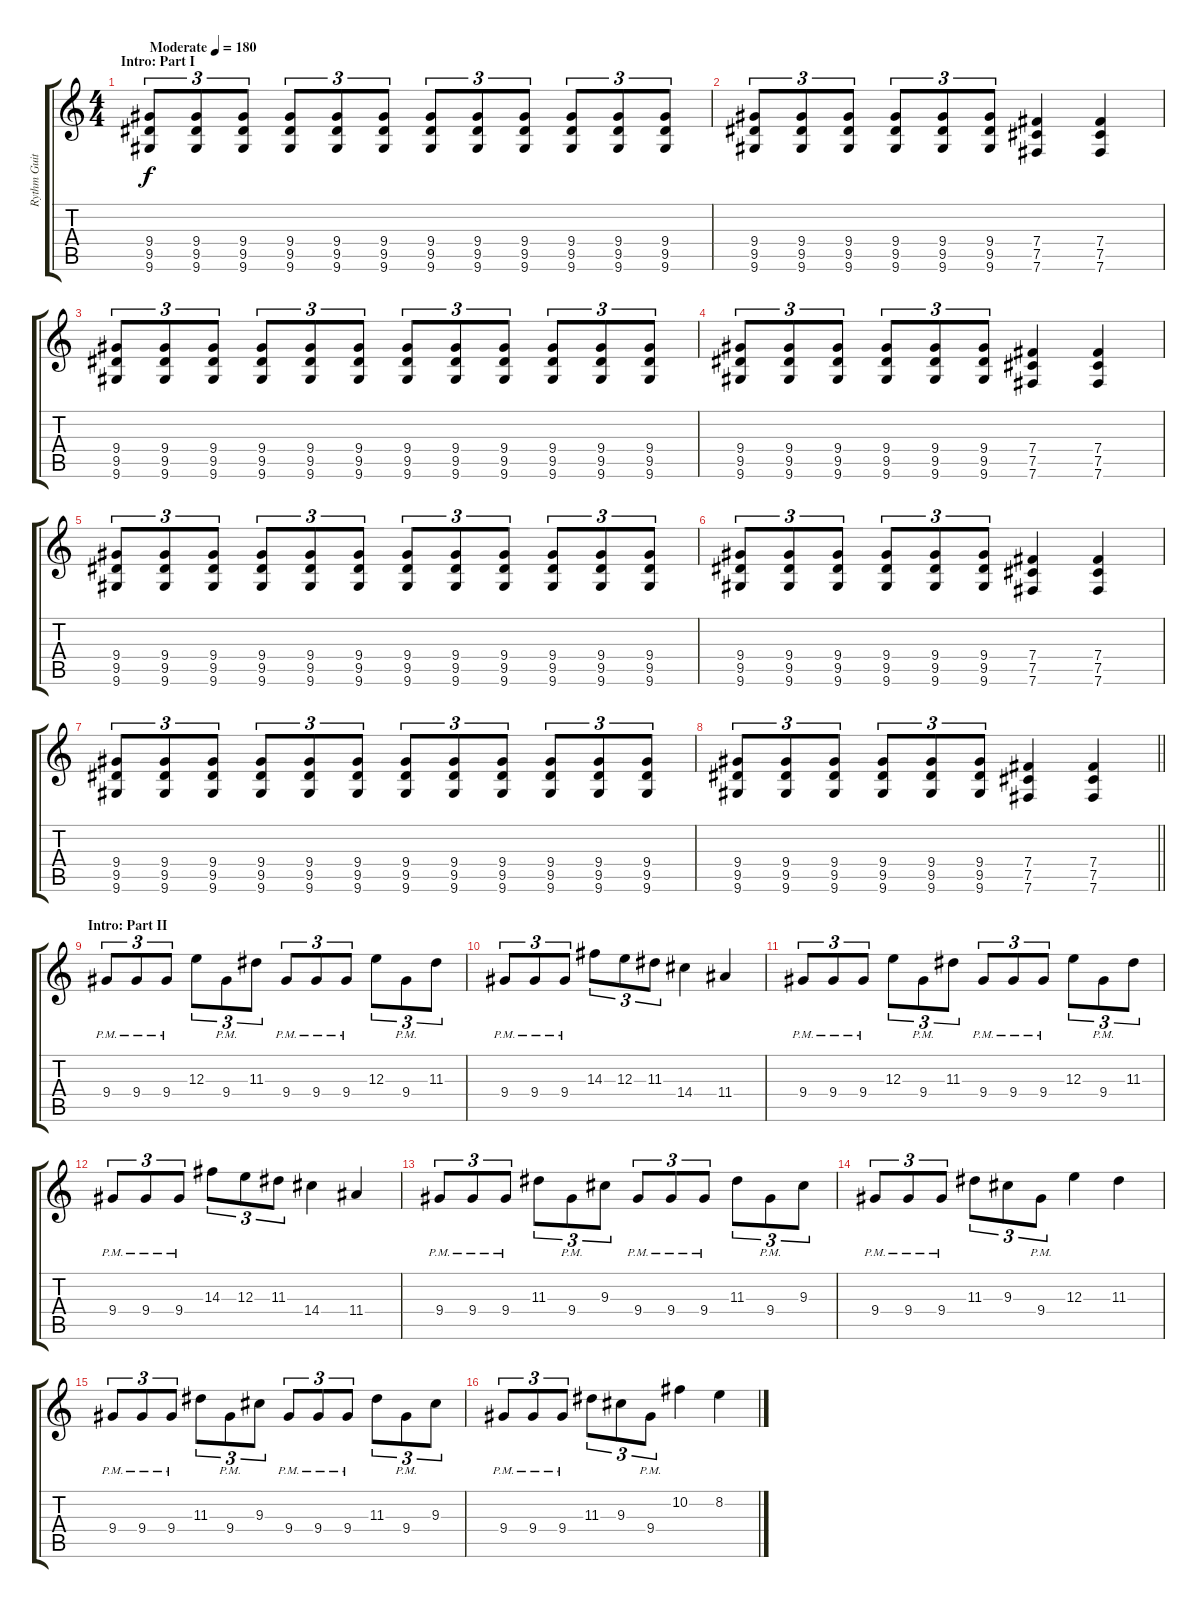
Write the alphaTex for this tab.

\track ("Rythm Guitar II" "Rythm Guit") {instrument overdrivenguitar}
\staff {score tabs}
\tuning (Db4 Ab3 E3 B2 Gb2 B1) {hide}
\ts (4 4)
\section ("" "Intro: Part I")
\tempo (180 "Moderate")
\clef g2
\ks c
(9.4 9.5 9.6).8{tu (3 2) dy f instrument overdrivenguitar} (9.4 9.5 9.6).8{tu (3 2)} (9.4 9.5 9.6).8{tu (3 2)} (9.4 9.5 9.6).8{tu (3 2)} (9.4 9.5 9.6).8{tu (3 2)} (9.4 9.5 9.6).8{tu (3 2)} (9.4 9.5 9.6).8{tu (3 2)} (9.4 9.5 9.6).8{tu (3 2)} (9.4 9.5 9.6).8{tu (3 2)} (9.4 9.5 9.6).8{tu (3 2)} (9.4 9.5 9.6).8{tu (3 2)} (9.4 9.5 9.6).8{tu (3 2)} |
(9.4 9.5 9.6).8{tu (3 2)} (9.4 9.5 9.6).8{tu (3 2)} (9.4 9.5 9.6).8{tu (3 2)} (9.4 9.5 9.6).8{tu (3 2)} (9.4 9.5 9.6).8{tu (3 2)} (9.4 9.5 9.6).8{tu (3 2)} (7.4 7.5 7.6).4 (7.4 7.5 7.6).4 |
(9.4 9.5 9.6).8{tu (3 2)} (9.4 9.5 9.6).8{tu (3 2)} (9.4 9.5 9.6).8{tu (3 2)} (9.4 9.5 9.6).8{tu (3 2)} (9.4 9.5 9.6).8{tu (3 2)} (9.4 9.5 9.6).8{tu (3 2)} (9.4 9.5 9.6).8{tu (3 2)} (9.4 9.5 9.6).8{tu (3 2)} (9.4 9.5 9.6).8{tu (3 2)} (9.4 9.5 9.6).8{tu (3 2)} (9.4 9.5 9.6).8{tu (3 2)} (9.4 9.5 9.6).8{tu (3 2)} |
(9.4 9.5 9.6).8{tu (3 2)} (9.4 9.5 9.6).8{tu (3 2)} (9.4 9.5 9.6).8{tu (3 2)} (9.4 9.5 9.6).8{tu (3 2)} (9.4 9.5 9.6).8{tu (3 2)} (9.4 9.5 9.6).8{tu (3 2)} (7.4 7.5 7.6).4 (7.4 7.5 7.6).4 |
(9.4 9.5 9.6).8{tu (3 2)} (9.4 9.5 9.6).8{tu (3 2)} (9.4 9.5 9.6).8{tu (3 2)} (9.4 9.5 9.6).8{tu (3 2)} (9.4 9.5 9.6).8{tu (3 2)} (9.4 9.5 9.6).8{tu (3 2)} (9.4 9.5 9.6).8{tu (3 2)} (9.4 9.5 9.6).8{tu (3 2)} (9.4 9.5 9.6).8{tu (3 2)} (9.4 9.5 9.6).8{tu (3 2)} (9.4 9.5 9.6).8{tu (3 2)} (9.4 9.5 9.6).8{tu (3 2)} |
(9.4 9.5 9.6).8{tu (3 2)} (9.4 9.5 9.6).8{tu (3 2)} (9.4 9.5 9.6).8{tu (3 2)} (9.4 9.5 9.6).8{tu (3 2)} (9.4 9.5 9.6).8{tu (3 2)} (9.4 9.5 9.6).8{tu (3 2)} (7.4 7.5 7.6).4 (7.4 7.5 7.6).4 |
(9.4 9.5 9.6).8{tu (3 2)} (9.4 9.5 9.6).8{tu (3 2)} (9.4 9.5 9.6).8{tu (3 2)} (9.4 9.5 9.6).8{tu (3 2)} (9.4 9.5 9.6).8{tu (3 2)} (9.4 9.5 9.6).8{tu (3 2)} (9.4 9.5 9.6).8{tu (3 2)} (9.4 9.5 9.6).8{tu (3 2)} (9.4 9.5 9.6).8{tu (3 2)} (9.4 9.5 9.6).8{tu (3 2)} (9.4 9.5 9.6).8{tu (3 2)} (9.4 9.5 9.6).8{tu (3 2)} |
\barLineRight lightlight
(9.4 9.5 9.6).8{tu (3 2)} (9.4 9.5 9.6).8{tu (3 2)} (9.4 9.5 9.6).8{tu (3 2)} (9.4 9.5 9.6).8{tu (3 2)} (9.4 9.5 9.6).8{tu (3 2)} (9.4 9.5 9.6).8{tu (3 2)} (7.4 7.5 7.6).4 (7.4 7.5 7.6).4 |
\section ("" "Intro: Part II")
9.4{pm}.8{tu (3 2)} 9.4{pm}.8{tu (3 2)} 9.4{pm}.8{tu (3 2)} 12.3.8{tu (3 2)} 9.4{pm}.8{tu (3 2)} 11.3.8{tu (3 2)} 9.4{pm}.8{tu (3 2)} 9.4{pm}.8{tu (3 2)} 9.4{pm}.8{tu (3 2)} 12.3.8{tu (3 2)} 9.4{pm}.8{tu (3 2)} 11.3.8{tu (3 2)} |
9.4{pm}.8{tu (3 2)} 9.4{pm}.8{tu (3 2)} 9.4{pm}.8{tu (3 2)} 14.3.8{tu (3 2)} 12.3.8{tu (3 2)} 11.3.8{tu (3 2)} 14.4.4 11.4.4 |
9.4{pm}.8{tu (3 2)} 9.4{pm}.8{tu (3 2)} 9.4{pm}.8{tu (3 2)} 12.3.8{tu (3 2)} 9.4{pm}.8{tu (3 2)} 11.3.8{tu (3 2)} 9.4{pm}.8{tu (3 2)} 9.4{pm}.8{tu (3 2)} 9.4{pm}.8{tu (3 2)} 12.3.8{tu (3 2)} 9.4{pm}.8{tu (3 2)} 11.3.8{tu (3 2)} |
9.4{pm}.8{tu (3 2)} 9.4{pm}.8{tu (3 2)} 9.4{pm}.8{tu (3 2)} 14.3.8{tu (3 2)} 12.3.8{tu (3 2)} 11.3.8{tu (3 2)} 14.4.4 11.4.4 |
9.4{pm}.8{tu (3 2)} 9.4{pm}.8{tu (3 2)} 9.4{pm}.8{tu (3 2)} 11.3.8{tu (3 2)} 9.4{pm}.8{tu (3 2)} 9.3.8{tu (3 2)} 9.4{pm}.8{tu (3 2)} 9.4{pm}.8{tu (3 2)} 9.4{pm}.8{tu (3 2)} 11.3.8{tu (3 2)} 9.4{pm}.8{tu (3 2)} 9.3.8{tu (3 2)} |
9.4{pm}.8{tu (3 2)} 9.4{pm}.8{tu (3 2)} 9.4{pm}.8{tu (3 2)} 11.3.8{tu (3 2)} 9.3.8{tu (3 2)} 9.4{pm}.8{tu (3 2)} 12.3.4 11.3.4 |
9.4{pm}.8{tu (3 2)} 9.4{pm}.8{tu (3 2)} 9.4{pm}.8{tu (3 2)} 11.3.8{tu (3 2)} 9.4{pm}.8{tu (3 2)} 9.3.8{tu (3 2)} 9.4{pm}.8{tu (3 2)} 9.4{pm}.8{tu (3 2)} 9.4{pm}.8{tu (3 2)} 11.3.8{tu (3 2)} 9.4{pm}.8{tu (3 2)} 9.3.8{tu (3 2)} |
9.4{pm}.8{tu (3 2)} 9.4{pm}.8{tu (3 2)} 9.4{pm}.8{tu (3 2)} 11.3.8{tu (3 2)} 9.3.8{tu (3 2)} 9.4{pm}.8{tu (3 2)} 10.2.4 8.2.4
